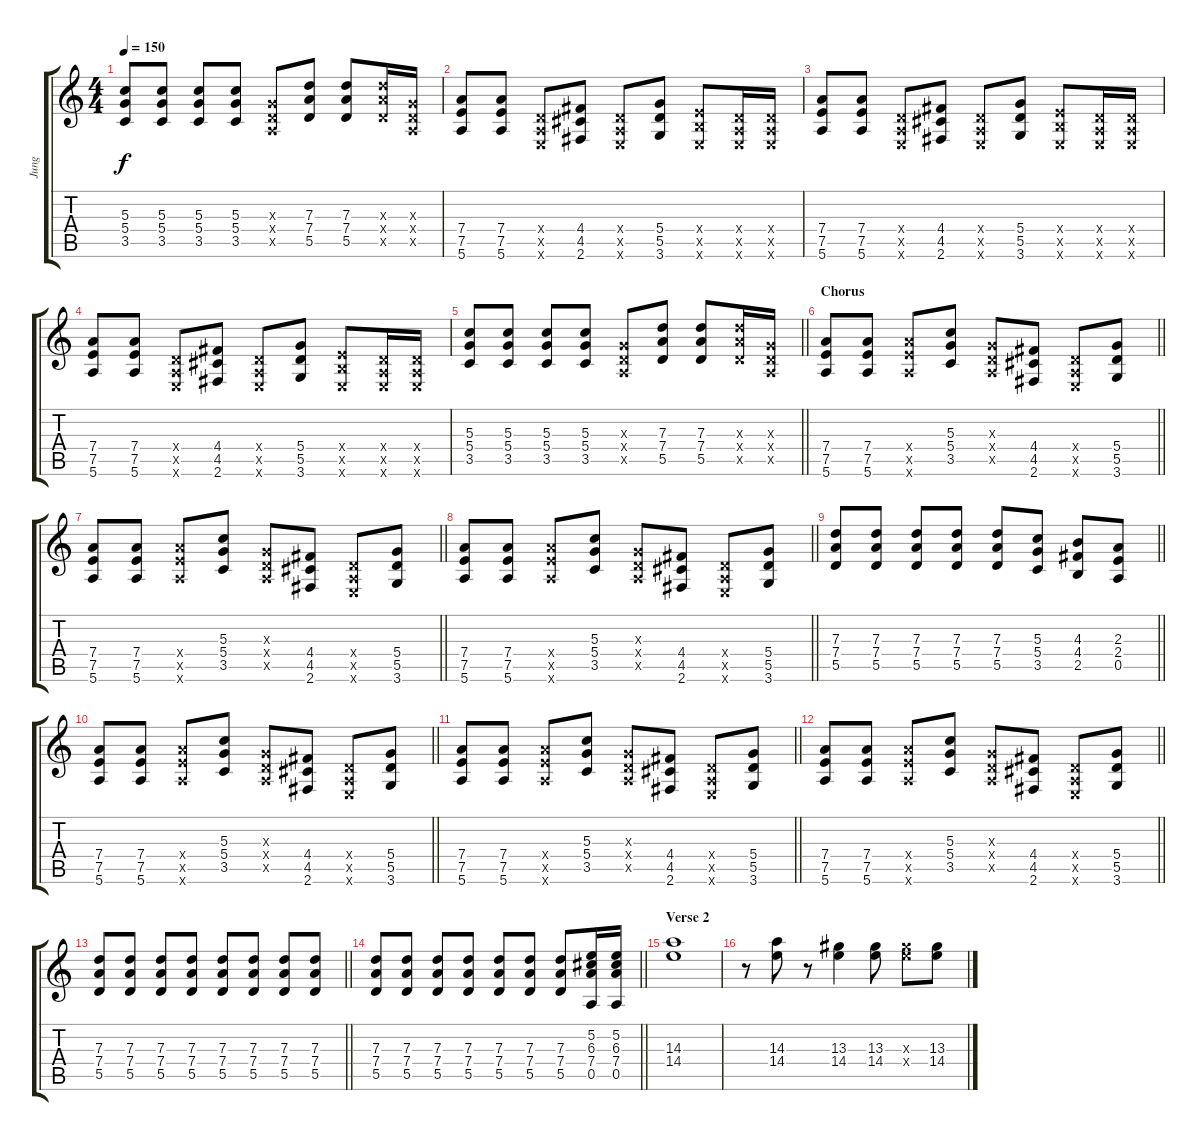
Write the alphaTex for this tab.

\track ("Jung" "Jung") {instrument overdrivenguitar}
\staff {score tabs}
\tuning (E4 B3 G3 D3 A2 E2) {hide}
\ts (4 4)
\tempo 150
\clef g2
\ks c
(5.3 5.4 3.5).8{dy f} (5.3 5.4 3.5).8 (5.3 5.4 3.5).8 (5.3 5.4 3.5).8 (0.3{x} 0.4{x} 0.5{x}).8 (7.3 7.4 5.5).8 (7.3 7.4 5.5).8 (7.3{x} 7.4{x} 5.5{x}).16 (0.3{x} 0.4{x} 0.5{x}).16 |
(7.4 7.5 5.6).8 (7.4 7.5 5.6).8 (0.4{x} 0.5{x} 0.6{x}).8 (4.4 4.5 2.6).8 (0.4{x} 0.5{x} 0.6{x}).8 (5.4 5.5 3.6).8 (2.4{x} 2.5{x} 0.6{x}).8 (0.4{x} 0.5{x} 0.6{x}).16 (0.4{x} 0.5{x} 0.6{x}).16 |
(7.4 7.5 5.6).8 (7.4 7.5 5.6).8 (0.4{x} 0.5{x} 0.6{x}).8 (4.4 4.5 2.6).8 (0.4{x} 0.5{x} 0.6{x}).8 (5.4 5.5 3.6).8 (2.4{x} 2.5{x} 0.6{x}).8 (0.4{x} 0.5{x} 0.6{x}).16 (0.4{x} 0.5{x} 0.6{x}).16 |
(7.4 7.5 5.6).8 (7.4 7.5 5.6).8 (0.4{x} 0.5{x} 0.6{x}).8 (4.4 4.5 2.6).8 (0.4{x} 0.5{x} 0.6{x}).8 (5.4 5.5 3.6).8 (2.4{x} 2.5{x} 0.6{x}).8 (0.4{x} 0.5{x} 0.6{x}).16 (0.4{x} 0.5{x} 0.6{x}).16 |
\barLineRight lightlight
(5.3 5.4 3.5).8 (5.3 5.4 3.5).8 (5.3 5.4 3.5).8 (5.3 5.4 3.5).8 (0.3{x} 0.4{x} 0.5{x}).8 (7.3 7.4 5.5).8 (7.3 7.4 5.5).8 (7.3{x} 7.4{x} 5.5{x}).16 (0.3{x} 0.4{x} 0.5{x}).16 |
\section ("" "Chorus")
\barLineRight lightlight
(7.4 7.5 5.6).8 (7.4 7.5 5.6).8 (7.4{x} 7.5{x} 5.6{x}).8 (5.3 5.4 3.5).8 (0.3{x} 0.4{x} 0.5{x}).8 (4.4 4.5 2.6).8 (0.4{x} 0.5{x} 0.6{x}).8 (5.4 5.5 3.6).8 |
\barLineRight lightlight
(7.4 7.5 5.6).8 (7.4 7.5 5.6).8 (7.4{x} 7.5{x} 5.6{x}).8 (5.3 5.4 3.5).8 (0.3{x} 0.4{x} 0.5{x}).8 (4.4 4.5 2.6).8 (0.4{x} 0.5{x} 0.6{x}).8 (5.4 5.5 3.6).8 |
\barLineRight lightlight
(7.4 7.5 5.6).8 (7.4 7.5 5.6).8 (7.4{x} 7.5{x} 5.6{x}).8 (5.3 5.4 3.5).8 (0.3{x} 0.4{x} 0.5{x}).8 (4.4 4.5 2.6).8 (0.4{x} 0.5{x} 0.6{x}).8 (5.4 5.5 3.6).8 |
\barLineRight lightlight
(7.3 7.4 5.5).8 (7.3 7.4 5.5).8 (7.3 7.4 5.5).8 (7.3 7.4 5.5).8 (7.3 7.4 5.5).8 (5.3 5.4 3.5).8 (4.3 4.4 2.5).8 (2.3 2.4 0.5).8 |
\barLineRight lightlight
(7.4 7.5 5.6).8 (7.4 7.5 5.6).8 (7.4{x} 7.5{x} 5.6{x}).8 (5.3 5.4 3.5).8 (0.3{x} 0.4{x} 0.5{x}).8 (4.4 4.5 2.6).8 (0.4{x} 0.5{x} 0.6{x}).8 (5.4 5.5 3.6).8 |
\barLineRight lightlight
(7.4 7.5 5.6).8 (7.4 7.5 5.6).8 (7.4{x} 7.5{x} 5.6{x}).8 (5.3 5.4 3.5).8 (0.3{x} 0.4{x} 0.5{x}).8 (4.4 4.5 2.6).8 (0.4{x} 0.5{x} 0.6{x}).8 (5.4 5.5 3.6).8 |
\barLineRight lightlight
(7.4 7.5 5.6).8 (7.4 7.5 5.6).8 (7.4{x} 7.5{x} 5.6{x}).8 (5.3 5.4 3.5).8 (0.3{x} 0.4{x} 0.5{x}).8 (4.4 4.5 2.6).8 (0.4{x} 0.5{x} 0.6{x}).8 (5.4 5.5 3.6).8 |
\barLineRight lightlight
(7.3 7.4 5.5).8 (7.3 7.4 5.5).8 (7.3 7.4 5.5).8 (7.3 7.4 5.5).8 (7.3 7.4 5.5).8 (7.3 7.4 5.5).8 (7.3 7.4 5.5).8 (7.3 7.4 5.5).8 |
\barLineRight lightlight
(7.3 7.4 5.5).8 (7.3 7.4 5.5).8 (7.3 7.4 5.5).8 (7.3 7.4 5.5).8 (7.3 7.4 5.5).8 (7.3 7.4 5.5).8 (7.3 7.4 5.5).8 (5.2 6.3 7.4 0.5).16 (5.2 6.3 7.4 0.5).16 |
\section ("" "Verse 2")
(14.3 14.4).1 |
r.8 (14.3 14.4).8 r.8 (13.3 14.4).4 (13.3 14.4).8 (13.3{x} 14.4{x}).8 (13.3 14.4).8
